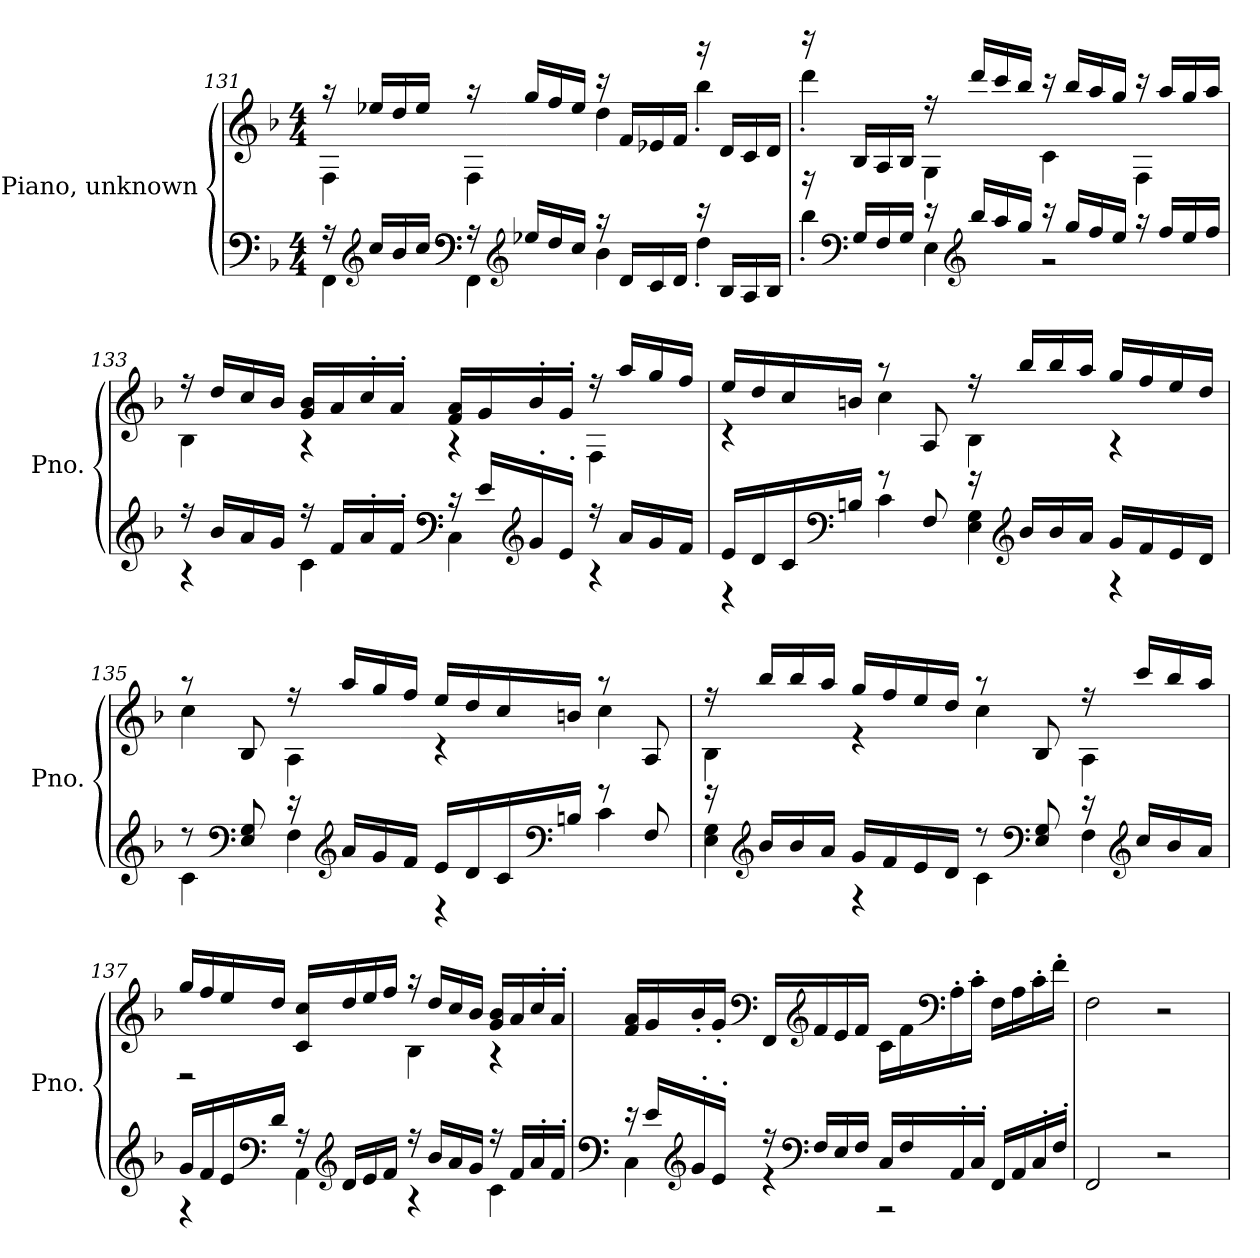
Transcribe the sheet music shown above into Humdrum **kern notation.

**kern	**kern
*part1	*part1
*staff2	*staff1
*I"Piano, unknown	*
*I'Pno.	*
!!LO:PB:g=z
*clefF4	*clefG2
*k[b-]	*k[b-]
*M4/4	*M4/4
=131	=131
*^	*^
16r	4FF\	16r	4F\
*clefG2	*	*	*
16cc/LL	.	16ee-X/LL	.
16b-/	.	16dd/	.
16cc/JJ	.	16ee-/JJ	.
*clefF4	*	*	*
16r	4FF\	16r	4F\
*clefG2	*	*	*
16ee-X/LL	.	16gg/LL	.
16dd/	.	16ff/	.
16cc/JJ	.	16ee-/JJ	.
16r	4b-\	16r	4dd\
16d/LL	.	16f/LL	.
16c/	.	16e-X/	.
16d/JJ	.	16f/JJ	.
16r	4dd'\	16r	4bb-'\
16B-/LL	.	16d/LL	.
16A/	.	16c/	.
16B-/JJ	.	16d/JJ	.
=132	=132	=132	=132
16r	4bb-'\	16r	4ddd'\
*clefF4	*	*	*
16G/LL	.	16B-/LL	.
16F/	.	16A/	.
16G/JJ	.	16B-/JJ	.
16r	4E\	16r	4G\
*clefG2	*	*	*
16bb-/LL	.	16ddd/LL	.
16aa/	.	16ccc/	.
16gg/JJ	.	16bb-/JJ	.
16r	2r	16r	4c\
16gg/LL	.	16bb-/LL	.
16ff/	.	16aa/	.
16ee/JJ	.	16gg/JJ	.
16r	.	16r	4F\
16ff/LL	.	16aa/LL	.
16ee/	.	16gg/	.
16ff/JJ	.	16aa/JJ	.
!!LO:LB:g=z	!!
=133	=133	=133	=133
16r	4r	16r	4B-\
16b-/LL	.	16dd/LL	.
16a/	.	16cc/	.
16g/JJ	.	16b-/JJ	.
16r	4c\	16g/ 16b-/LL	4r
16f/LL	.	16a/	.
16a'/	.	16cc'/	.
16f'/JJ	.	16a'/JJ	.
*clefF4	*	*	*
16r	4C\	16f/ 16a/LL	4r
16e/LL	.	16g/	.
*clefG2	*	*	*
16g'/	.	16b-'/	.
16e'/JJ	.	16g'/JJ	.
16r	4r	16r	4F\
16a/LL	.	16aa/LL	.
16g/	.	16gg/	.
16f/JJ	.	16ff/JJ	.
=134	=134	=134	=134
16e/LL	4r	16ee/LL	4r
16d/	.	16dd/	.
16c/	.	16cc/	.
*clefF4	*	*	*
16Bn/JJ	.	16bn/JJ	.
8r	4c\	8r	4cc\
8F/	.	8A/	.
16r	4E\ 4G\	16r	4B-\
*clefG2	*	*	*
16b-/LL	.	16bb-/LL	.
16b-/	.	16bb-/	.
16a/JJ	.	16aa/JJ	.
16g/LL	4r	16gg/LL	4r
16f/	.	16ff/	.
16e/	.	16ee/	.
16d/JJ	.	16dd/JJ	.
!!LO:LB:g=z	!!
=135	=135	=135	=135
8r	4c\	8r	4cc\
*clefF4	*	*	*
8E/ 8G/	.	8B-/	.
16r	4F\	16r	4A\
*clefG2	*	*	*
16a/LL	.	16aa/LL	.
16g/	.	16gg/	.
16f/JJ	.	16ff/JJ	.
16e/LL	4r	16ee/LL	4r
16d/	.	16dd/	.
16c/	.	16cc/	.
*clefF4	*	*	*
16Bn/JJ	.	16bn/JJ	.
8r	4c\	8r	4cc\
8F/	.	8A/	.
=136	=136	=136	=136
16r	4E\ 4G\	16r	4B-\
*clefG2	*	*	*
16b-/LL	.	16bb-/LL	.
16b-/	.	16bb-/	.
16a/JJ	.	16aa/JJ	.
16g/LL	4r	16gg/LL	4r
16f/	.	16ff/	.
16e/	.	16ee/	.
16d/JJ	.	16dd/JJ	.
8r	4c\	8r	4cc\
*clefF4	*	*	*
8E/ 8G/	.	8B-/	.
16r	4F\	16r	4A\
*clefG2	*	*	*
16cc/LL	.	16ccc/LL	.
16b-/	.	16bb-/	.
16a/JJ	.	16aa/JJ	.
!!LO:LB:g=z	!!
=137	=137	=137	=137
16g/LL	4r	16gg/LL	2r
16f/	.	16ff/	.
16e/	.	16ee/	.
*clefF4	*	*	*
16d/JJ	.	16dd/JJ	.
16r	4AA\	16c/ 16cc/LL	.
*clefG2	*	*	*
16d/LL	.	16dd/	.
16e/	.	16ee/	.
16f/JJ	.	16ff/JJ	.
16r	4r	16r	4B-\
16b-/LL	.	16dd/LL	.
16a/	.	16cc/	.
16g/JJ	.	16b-/JJ	.
16r	4c\	16g/ 16b-/LL	4r
16f/LL	.	16a/	.
16a'/	.	16cc'/	.
16f'/JJ	.	16a'/JJ	.
*	*	*v	*v
=138	=138	=138
*clefF4	*	*
16r	4C\	16f/ 16a/LL
16e/LL	.	16g/
*clefG2	*	*
16g'/	.	16b-'/
16e'/JJ	.	16g'/JJ
*	*	*clefF4
16r	4r	16FF/LL
*clefF4	*	*clefG2
16F/LL	.	16f/
16E/	.	16e/
16F/JJ	.	16f/JJ
16C/LL	2r	16c\LL
16F/	.	16f\
*	*	*clefF4
16AA'/	.	16A'\
16C'/JJ	.	16c'\JJ
16FF/LL	.	16F\LL
16AA/	.	16A\
16C'/	.	16c'\
16F'/JJ	.	16f'\JJ
*v	*v	*
!!LO:LB:g=z
=139	=139
2FF/	2F\
2r	2r
=	=
*-	*-
